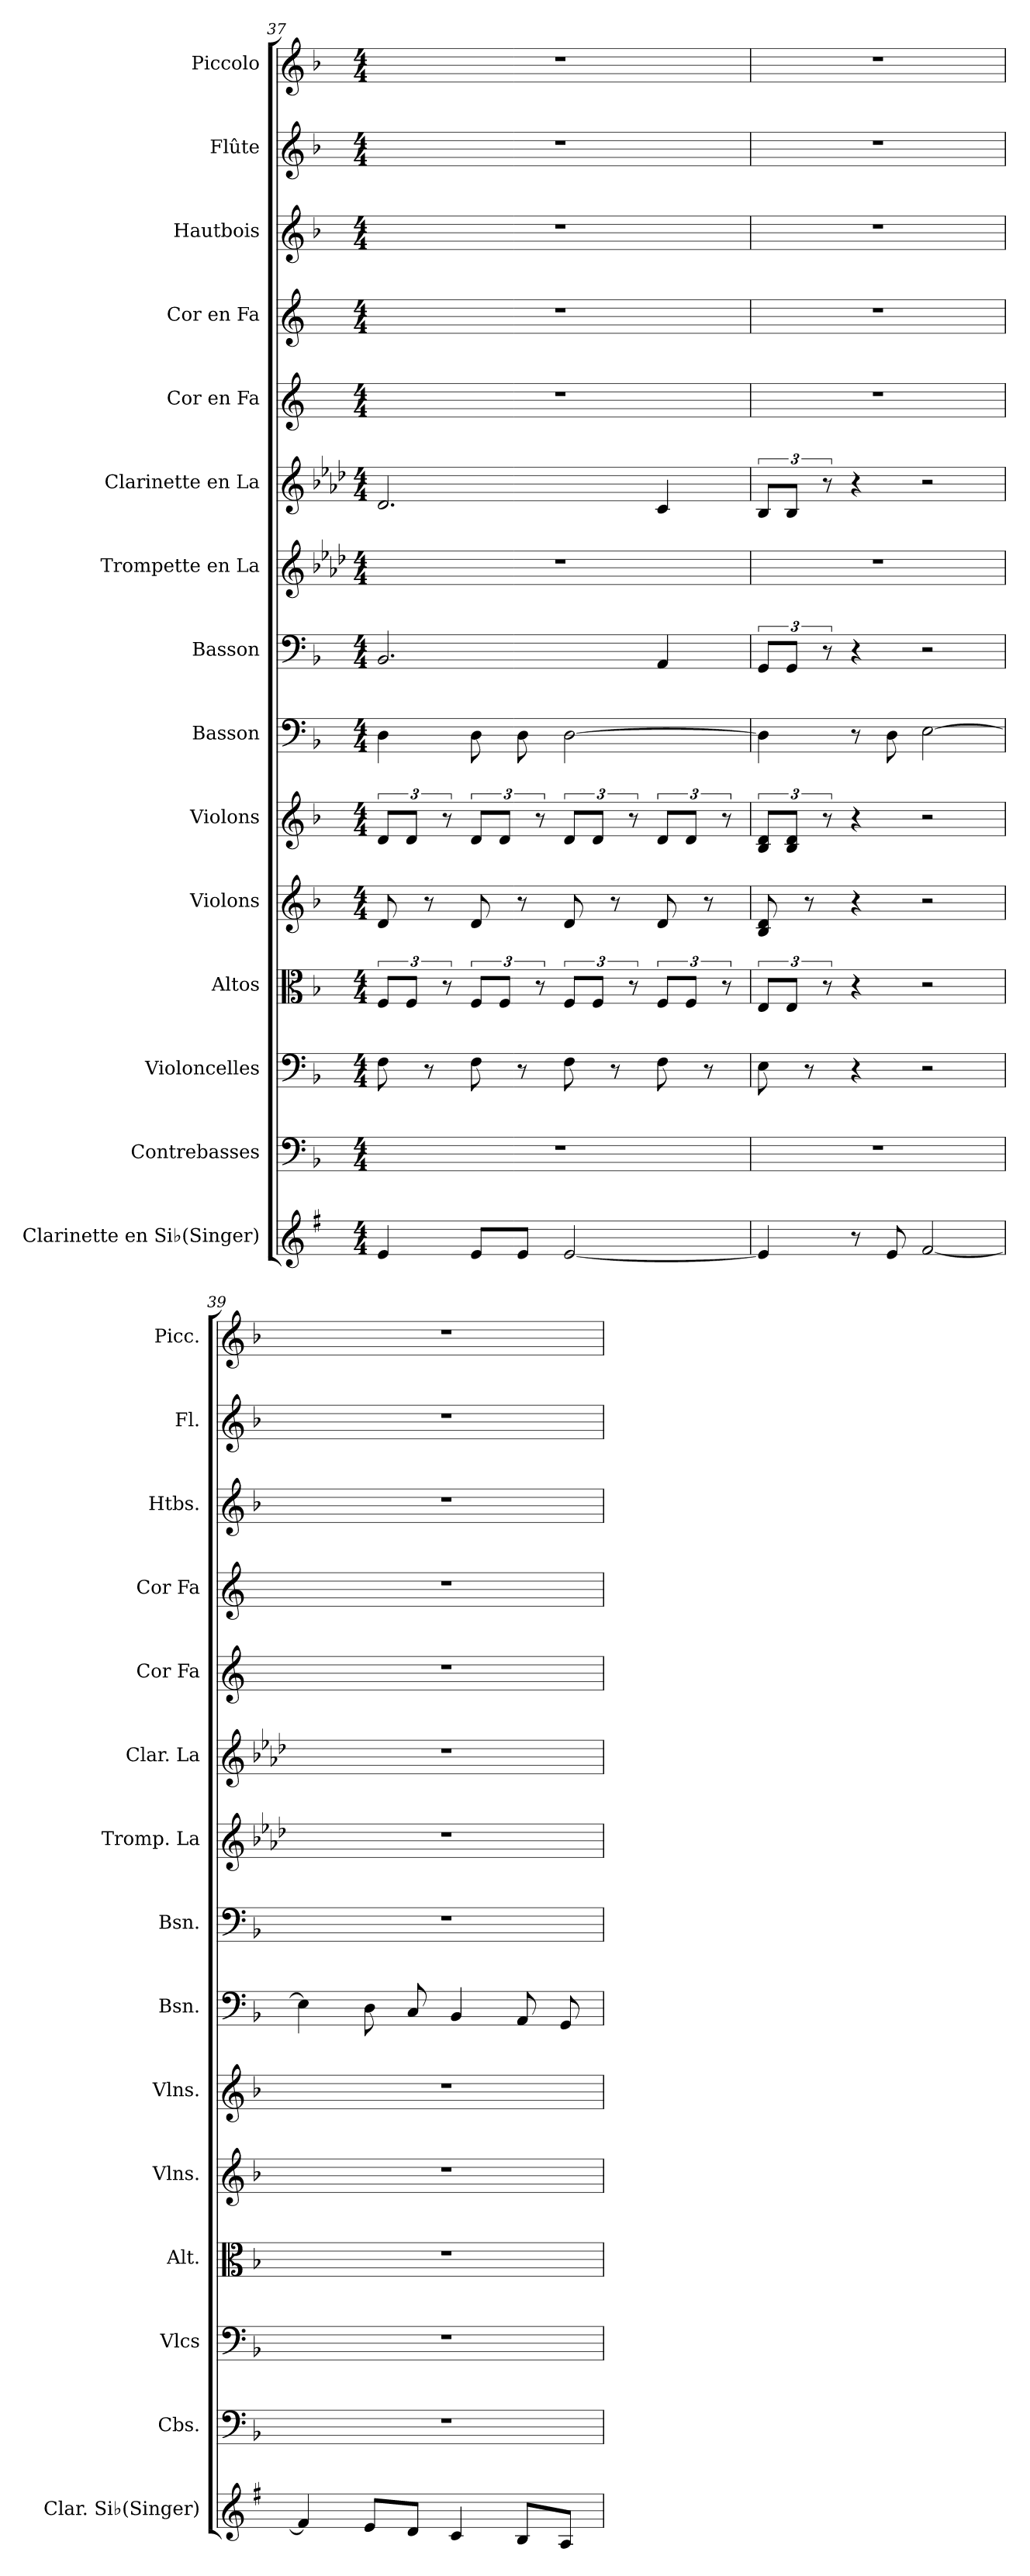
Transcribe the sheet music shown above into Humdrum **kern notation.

**kern	**kern	**kern	**kern	**kern	**kern	**kern	**kern	**kern	**kern	**kern	**kern	**kern	**kern	**kern
*part15	*part14	*part13	*part12	*part11	*part10	*part9	*part8	*part7	*part6	*part5	*part4	*part3	*part2	*part1
*staff15	*staff14	*staff13	*staff12	*staff11	*staff10	*staff9	*staff8	*staff7	*staff6	*staff5	*staff4	*staff3	*staff2	*staff1
*I"Clarinette en Si♭(Singer)	*I"Contrebasses	*I"Violoncelles	*I"Altos	*I"Violons	*I"Violons	*I"Basson	*I"Basson	*I"Trompette en La	*I"Clarinette en La	*I"Cor en Fa	*I"Cor en Fa	*I"Hautbois	*I"Flûte	*I"Piccolo
*I'Clar. Si♭(Singer)	*I'Cbs.	*I'Vlcs	*I'Alt.	*I'Vlns.	*I'Vlns.	*I'Bsn.	*I'Bsn.	*I'Tromp. La	*I'Clar. La	*I'Cor Fa	*I'Cor Fa	*I'Htbs.	*I'Fl.	*I'Picc.
*clefG2	*clefF4	*clefF4	*clefC3	*clefG2	*clefG2	*clefF4	*clefF4	*clefG2	*clefG2	*clefG2	*clefG2	*clefG2	*clefG2	*clefG2
*ITrd1c2	*ITrd7c12	*	*	*	*	*	*	*ITrd2c3	*ITrd2c3	*ITrd4c7	*ITrd4c7	*	*	*ITrd-7c-12
*k[b-]	*k[b-]	*k[b-]	*k[b-]	*k[b-]	*k[b-]	*k[b-]	*k[b-]	*k[b-]	*k[b-]	*k[b-]	*k[b-]	*k[b-]	*k[b-]	*k[b-]
*M4/4	*M4/4	*M4/4	*M4/4	*M4/4	*M4/4	*M4/4	*M4/4	*M4/4	*M4/4	*M4/4	*M4/4	*M4/4	*M4/4	*M4/4
=37	=37	=37	=37	=37	=37	=37	=37	=37	=37	=37	=37	=37	=37	=37
4d/	1r	8F\	12F/L	8d/	12d/L	4D\	2.BB-/	1r	2.B-/	1r	1r	1r	1r	1r
.	.	.	12F/J	.	12d/J	.	.	.	.	.	.	.	.	.
.	.	8r	.	8r	.	.	.	.	.	.	.	.	.	.
.	.	.	12r	.	12r	.	.	.	.	.	.	.	.	.
8d/L	.	8F\	12F/L	8d/	12d/L	8D\	.	.	.	.	.	.	.	.
.	.	.	12F/J	.	12d/J	.	.	.	.	.	.	.	.	.
8d/J	.	8r	.	8r	.	8D\	.	.	.	.	.	.	.	.
.	.	.	12r	.	12r	.	.	.	.	.	.	.	.	.
[2d/	.	8F\	12F/L	8d/	12d/L	[2D\	.	.	.	.	.	.	.	.
.	.	.	12F/J	.	12d/J	.	.	.	.	.	.	.	.	.
.	.	8r	.	8r	.	.	.	.	.	.	.	.	.	.
.	.	.	12r	.	12r	.	.	.	.	.	.	.	.	.
.	.	8F\	12F/L	8d/	12d/L	.	4AA/	.	4A/	.	.	.	.	.
.	.	.	12F/J	.	12d/J	.	.	.	.	.	.	.	.	.
.	.	8r	.	8r	.	.	.	.	.	.	.	.	.	.
.	.	.	12r	.	12r	.	.	.	.	.	.	.	.	.
!!LO:PB:g=z
=38	=38	=38	=38	=38	=38	=38	=38	=38	=38	=38	=38	=38	=38	=38
4d/]	1r	8E\	12E/L	8B-/ 8d/	12B-/ 12d/L	4D\]	12GG/L	1r	12G/L	1r	1r	1r	1r	1r
.	.	.	12E/J	.	12B-/ 12d/J	.	12GG/J	.	12G/J	.	.	.	.	.
.	.	8r	.	8r	.	.	.	.	.	.	.	.	.	.
.	.	.	12r	.	12r	.	12r	.	12r	.	.	.	.	.
8r	.	4r	4r	4r	4r	8r	4r	.	4r	.	.	.	.	.
8d/	.	.	.	.	.	8D\	.	.	.	.	.	.	.	.
[2e/	.	2r	2r	2r	2r	[2E\	2r	.	2r	.	.	.	.	.
=39	=39	=39	=39	=39	=39	=39	=39	=39	=39	=39	=39	=39	=39	=39
4e/]	1r	1r	1r	1r	1r	4E\]	1r	1r	1r	1r	1r	1r	1r	1r
8d/L	.	.	.	.	.	8D\	.	.	.	.	.	.	.	.
8c/J	.	.	.	.	.	8C/	.	.	.	.	.	.	.	.
4B-/	.	.	.	.	.	4BB-/	.	.	.	.	.	.	.	.
8A/L	.	.	.	.	.	8AA/	.	.	.	.	.	.	.	.
8G/J	.	.	.	.	.	8GG/	.	.	.	.	.	.	.	.
=	=	=	=	=	=	=	=	=	=	=	=	=	=	=
*-	*-	*-	*-	*-	*-	*-	*-	*-	*-	*-	*-	*-	*-	*-
